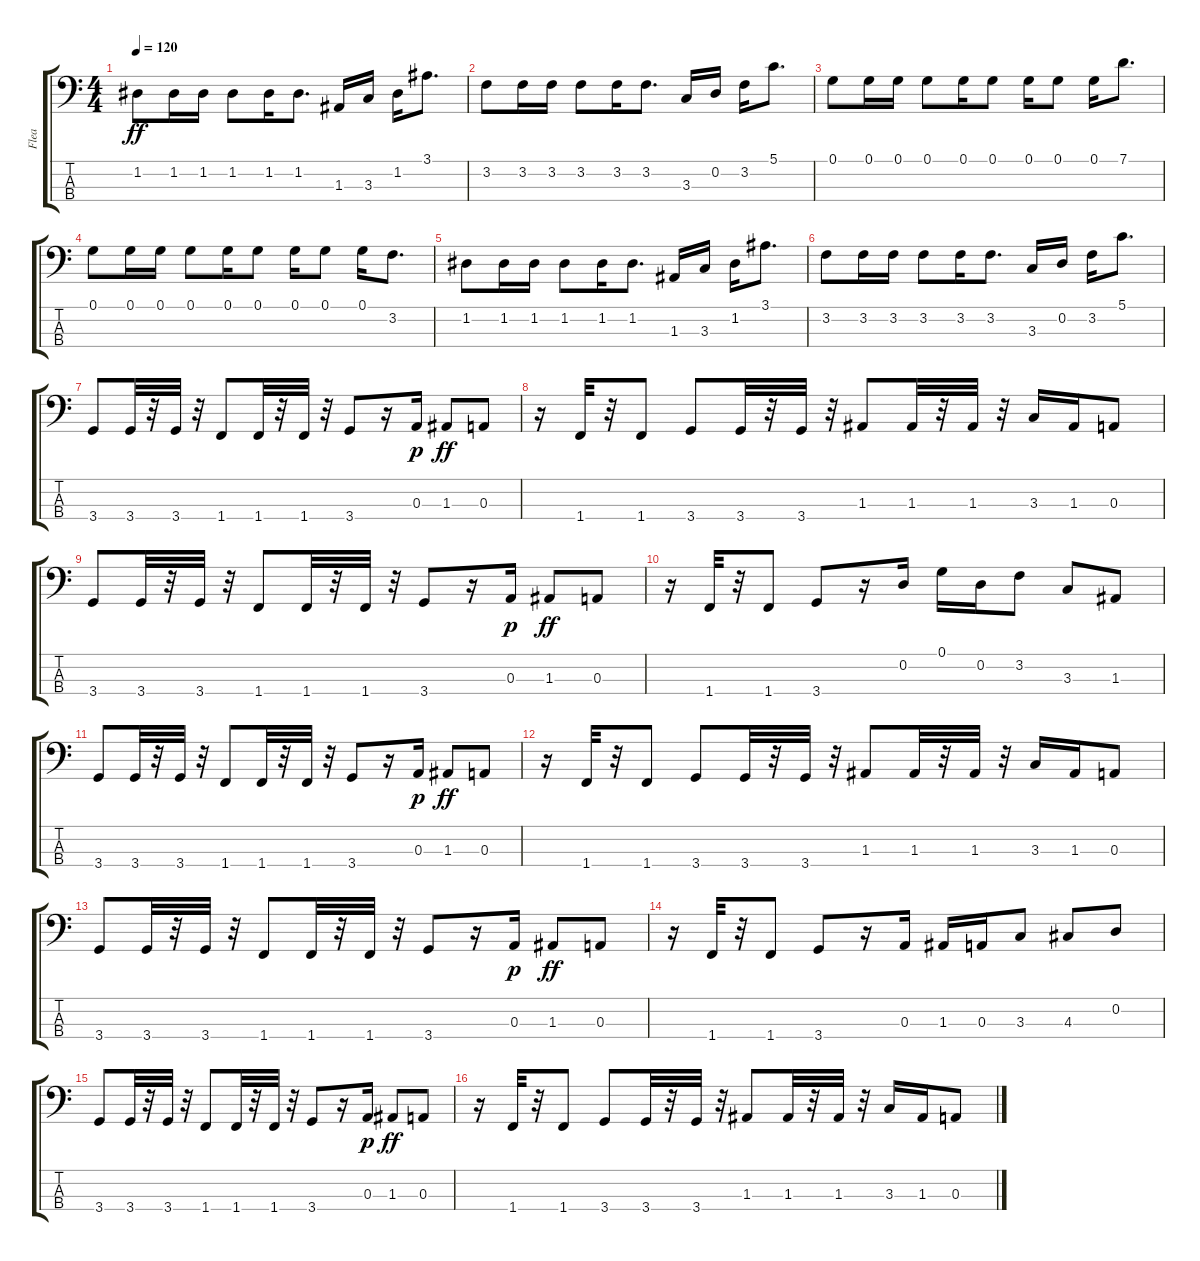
\track ("Flea" "Flea") {instrument electricbassfinger}
\staff {score tabs}
\tuning (G2 D2 A1 E1) {hide}
\ts (4 4)
\tempo 120
\clef f4
\ks c
1.2.8{dy ff} 1.2.16 1.2.16 1.2.8 1.2.16 1.2.8{d} 1.3.16 3.3.16 1.2.16 3.1.8{d} |
3.2.8 3.2.16 3.2.16 3.2.8 3.2.16 3.2.8{d} 3.3.16 0.2.16 3.2.16 5.1.8{d} |
0.1.8 0.1.16 0.1.16 0.1.8 0.1.16 0.1.8 0.1.16 0.1.8 0.1.16 7.1.8{d} |
0.1.8 0.1.16 0.1.16 0.1.8 0.1.16 0.1.8 0.1.16 0.1.8 0.1.16 3.2.8{d} |
1.2.8 1.2.16 1.2.16 1.2.8 1.2.16 1.2.8{d} 1.3.16 3.3.16 1.2.16 3.1.8{d} |
3.2.8 3.2.16 3.2.16 3.2.8 3.2.16 3.2.8{d} 3.3.16 0.2.16 3.2.16 5.1.8{d} |
3.4.8 3.4.32 r.32 3.4.32 r.32 1.4.8 1.4.32 r.32 1.4.32 r.32 3.4.8 r.16 0.3.16{dy p} 1.3.8{dy ff} 0.3.8 |
r.16 1.4.32 r.32 1.4.8 3.4.8 3.4.32 r.32 3.4.32 r.32 1.3.8 1.3.32 r.32 1.3.32 r.32 3.3.16 1.3.16 0.3.8 |
3.4.8 3.4.32 r.32 3.4.32 r.32 1.4.8 1.4.32 r.32 1.4.32 r.32 3.4.8 r.16 0.3.16{dy p} 1.3.8{dy ff} 0.3.8 |
r.16 1.4.32 r.32 1.4.8 3.4.8 r.16 0.2.16 0.1.16 0.2.16 3.2.8 3.3.8 1.3.8 |
3.4.8 3.4.32 r.32 3.4.32 r.32 1.4.8 1.4.32 r.32 1.4.32 r.32 3.4.8 r.16 0.3.16{dy p} 1.3.8{dy ff} 0.3.8 |
r.16 1.4.32 r.32 1.4.8 3.4.8 3.4.32 r.32 3.4.32 r.32 1.3.8 1.3.32 r.32 1.3.32 r.32 3.3.16 1.3.16 0.3.8 |
3.4.8 3.4.32 r.32 3.4.32 r.32 1.4.8 1.4.32 r.32 1.4.32 r.32 3.4.8 r.16 0.3.16{dy p} 1.3.8{dy ff} 0.3.8 |
r.16 1.4.32 r.32 1.4.8 3.4.8 r.16 0.3.16 1.3.16 0.3.16 3.3.8 4.3.8 0.2.8 |
3.4.8 3.4.32 r.32 3.4.32 r.32 1.4.8 1.4.32 r.32 1.4.32 r.32 3.4.8 r.16 0.3.16{dy p} 1.3.8{dy ff} 0.3.8 |
r.16 1.4.32 r.32 1.4.8 3.4.8 3.4.32 r.32 3.4.32 r.32 1.3.8 1.3.32 r.32 1.3.32 r.32 3.3.16 1.3.16 0.3.8
